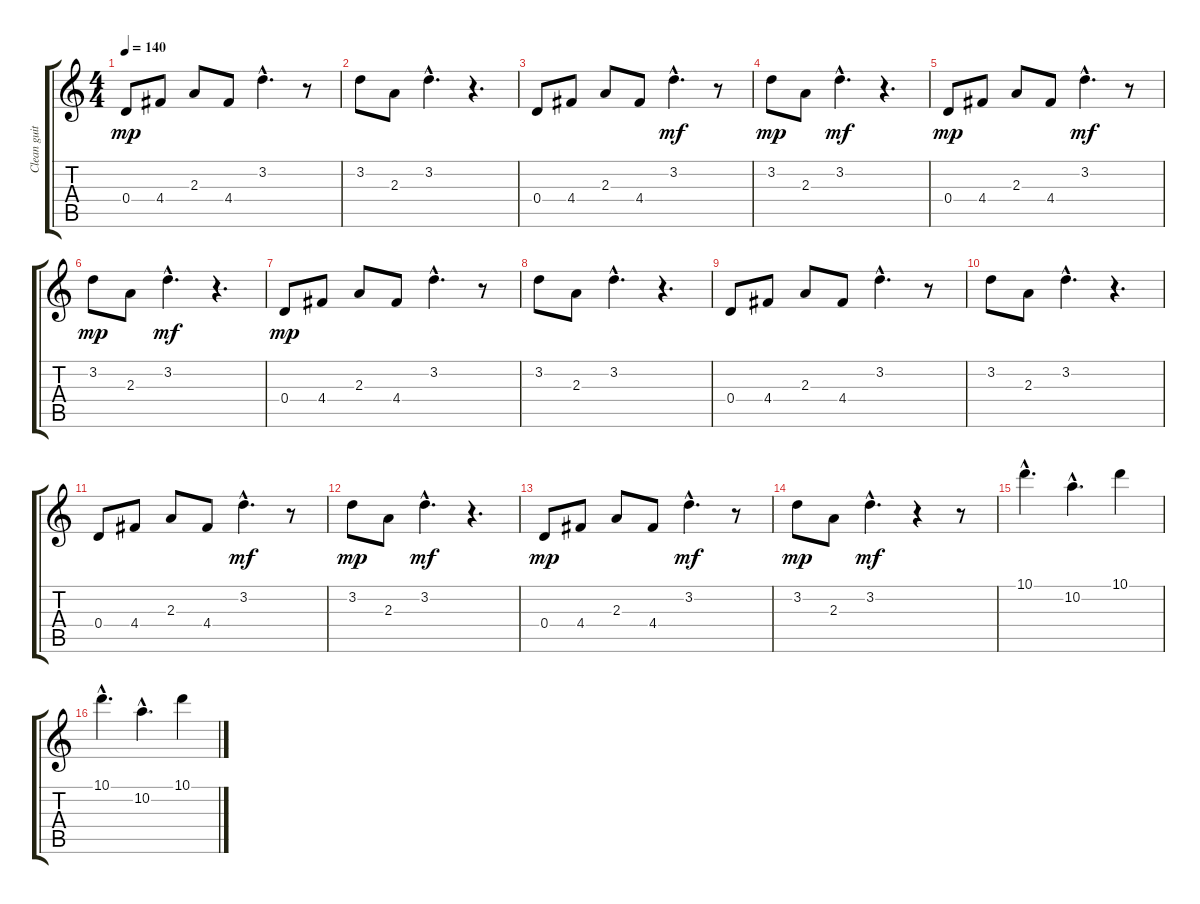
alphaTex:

\track ("Clean guitare" "Clean guit") {instrument electricguitarclean}
\staff {score tabs}
\tuning (E4 B3 G3 D3 A2 E2) {hide}
\ts (4 4)
\tempo 140
\clef g2
\ks c
0.4.8{dy mp} 4.4.8 2.3.8 4.4.8 3.2{hac}.4{d} r.8 |
3.2.8 2.3.8 3.2{hac}.4{d} r.4{d} |
0.4.8 4.4.8 2.3.8 4.4.8 3.2{hac}.4{d dy mf} r.8 |
3.2.8{dy mp} 2.3.8 3.2{hac}.4{d dy mf} r.4{d} |
0.4.8{dy mp} 4.4.8 2.3.8 4.4.8 3.2{hac}.4{d dy mf} r.8 |
3.2.8{dy mp} 2.3.8 3.2{hac}.4{d dy mf} r.4{d} |
0.4.8{dy mp} 4.4.8 2.3.8 4.4.8 3.2{hac}.4{d} r.8 |
3.2.8 2.3.8 3.2{hac}.4{d} r.4{d} |
0.4.8 4.4.8 2.3.8 4.4.8 3.2{hac}.4{d} r.8 |
3.2.8 2.3.8 3.2{hac}.4{d} r.4{d} |
0.4.8 4.4.8 2.3.8 4.4.8 3.2{hac}.4{d dy mf} r.8 |
3.2.8{dy mp} 2.3.8 3.2{hac}.4{d dy mf} r.4{d} |
0.4.8{dy mp} 4.4.8 2.3.8 4.4.8 3.2{hac}.4{d dy mf} r.8 |
3.2.8{dy mp} 2.3.8 3.2{hac}.4{d dy mf} r.4 r.8 |
10.1{hac}.4{d} 10.2{hac}.4{d} 10.1.4 |
10.1{hac}.4{d} 10.2{hac}.4{d} 10.1.4
